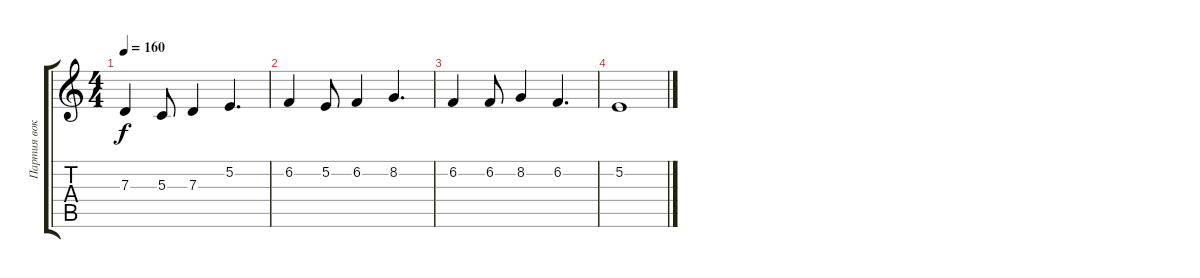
\track ("Партия вокала" "Партия вок") {instrument lead5charang}
\staff {score tabs}
\tuning (E4 B3 G3 D3 A2 E2) {hide}
\ts (4 4)
\tempo 160
\clef g2
\ks aminor
7.3.4{dy f} 5.3.8 7.3.4 5.2.4{d} |
6.2.4 5.2.8 6.2.4 8.2.4{d} |
6.2.4 6.2.8 8.2.4 6.2.4{d} |
5.2.1
